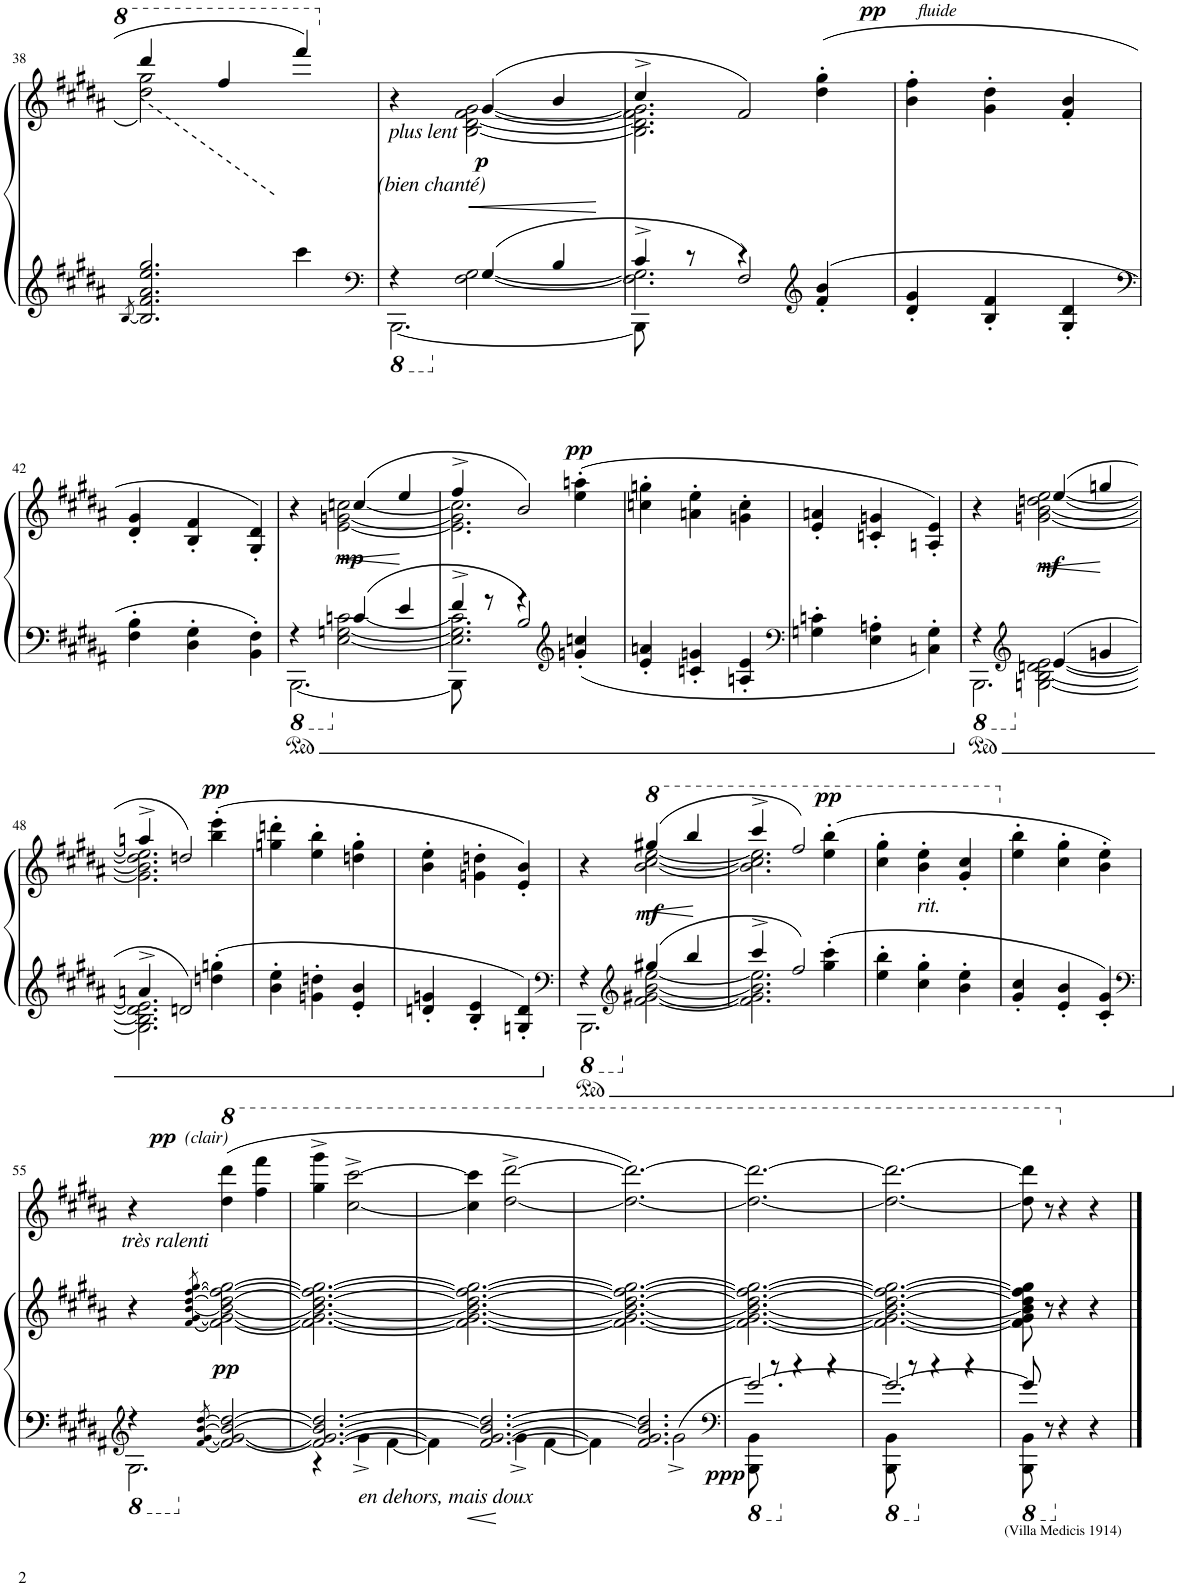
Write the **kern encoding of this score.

**kern	**kern	**kern	**dynam
*part1	*part1	*part1	*part1
*staff3	*staff2	*staff1	*staff1/2/3
*I"Piano	*	*	*
*I'Pno.	*	*	*
!!LO:PB:g=z
*clefG2	*clefG2	*clefG2	*
*k[f#c#g#d#a#]	*k[f#c#g#d#a#]	*k[f#c#g#d#a#]	*
*M3/4	*M3/4	*M3/4	*
=38	=38	=38	=38
*^	*	*	*
.	[8qB/	.	.	.
*	*	*^	*	*
2ryy	2.B/] 2.f#/ 2.a#/ 2.ee/ 2.gg#/	4dddd#/	2ddd#\ 2ggg#\	2.r	.
.	.	4fff#/	.	.	.
4cccc#\	.	4ffff#,/	4ryy	.	.
*v	*v	*	*	*	*
=39	=39	=39	=39	=39
*clefF4	*	*	*	*
*^	*	*	*	*
*	*^	*	*	*	*
*8ba	*	*	*	*	*	*
!	!	!	!LO:TX:b:i:t=plus lent	!	!	!
!	!	!	!LO:TX:b:i:t=(bien chanté)	!	!	!
[2.BBBB\	4ryy	4r	4r	4ryy	2.r	.
!	!	!	!	!	!	!LO:DY:b=2
.	[2F#\ [2G#\	4G#/	4g#/	[2B\ [2d#\ [2f#\ [2g#\	.	p
.	.	4B/	4b/	.	.	.
*	*	*	*v	*v	*	*
=40	=40	=40	=40	=40	=40
*X8ba	*	*	*	*	*
*	*	*	*^	*	*
*	*	*	*	*^	*	*
8BBB\]	2.F#\] 2.G#\]	4c#^/	4cc#^/	2.B\] 2.d#\] 2.f#\] 2.g#\]	2ryy	2.r	.
8r	.	.	.	.	.	.	.
4r	.	2F#/	2f#/	.	.	.	.
*clefG2	*	*	*	*	*	*	*
!	!	!	!	!	!	!	!LO:DY:a=2
!	!	!	!	!	!	!	!LO:DY:n=1:a=2
4f#/'< 4b/'<	.	.	.	.	4dd#\'> 4gg#\'>	.	pp other-dynamics
*	*v	*v	*	*	*	*	*
*	*	*	*v	*v	*	*
=41	=41	=41	=41	=41	=41
4d#/'< 4g#/'<	2.ryy	2.ryy	4b\'> 4ff#\'>	2.r	.
4B/'< 4f#/'<	.	.	4g#\'> 4dd#\'>	.	.
4G#/'< 4d#/'<	.	.	4f#/'< 4b/'<	.	.
!!LO:LB:g=z
=42	=42	=42	=42	=42	=42
*clefF4	*	*	*	*	*
4F#\'> 4B\'>	2.ryy	2.ryy	4d#/'< 4g#/'<	2.r	.
4D#\'> 4G#\'>	.	.	4B/'< 4f#/'<	.	.
4BB\'> 4F#\'>	.	.	4G#/'< 4d#/'<	.	.
=43	=43	=43	=43	=43	=43
*	*^	*	*	*	*
*8ba	*	*	*	*	*	*
[2.BBBB\	4ryy	4r	4r	4ryy	2.r	.
!	!	!	!	!	!	!LO:DY:b=2
.	[2E\ [2Gn\ [2c\	4cn/	4ccn/	[2e\ [2gn\ [2cc\	.	mp
.	.	4e/	4ee/	.	.	.
*	*	*	*v	*v	*	*
=44	=44	=44	=44	=44	=44
*X8ba	*	*	*	*	*
*	*	*	*^	*	*
*	*	*	*	*^	*	*
8BBB\]	2.E\] 2.G\] 2.c\]	4f#^/	4ff#^/	2.e\] 2.g\] 2.cc\]	2ryy	2.r	.
8r	.	.	.	.	.	.	.
4r	.	2B/	2b/	.	.	.	.
*clefG2	*	*	*	*	*	*	*
!	!	!	!	!	!	!	!LO:DY:a=2
4gn/'< 4ccn/'<	.	.	.	.	4ee\'> 4aan\'>	.	pp
*	*v	*v	*	*	*	*	*
*	*	*	*v	*v	*	*
=45	=45	=45	=45	=45	=45
4e/'< 4an/'<	2.ryy	2.ryy	4ccn\'> 4ggn\'>	2.r	.
4cn/'< 4gn/'<	.	.	4an\'> 4ee\'>	.	.
4An/'< 4e/'<	.	.	4gn\'> 4cc\'>	.	.
=46	=46	=46	=46	=46	=46
*clefF4	*	*	*	*	*
4Gn\'> 4cn\'>	2.ryy	2.ryy	4e/'< 4an/'<	2.r	.
4E\'> 4An\'>	.	.	4cn/'< 4gn/'<	.	.
4Cn\'> 4G\'>	.	.	4An/'< 4e/'<	.	.
=47	=47	=47	=47	=47	=47
*	*^	*	*	*	*
*8ba	*	*	*	*	*	*
2.BBBB\	4ryy	4r	4r	4ryy	2.r	.
*clefG2	*	*	*	*	*	*
!	!	!	!	!	!	!LO:DY:b=2
.	[2Gn\ [2B\ [2dn\ [2e\	4e/	4ee/	[2gn\ [2b\ [2ddn\ [2ee\	.	mf
.	.	4gn/	4ggn/	.	.	.
*	*	*	*v	*v	*	*
!!LO:LB:g=z
=48	=48	=48	=48	=48	=48
*X8ba	*	*	*	*	*
*	*	*	*^	*	*
*	*	*	*	*^	*	*
2ryy	2.G\] 2.B\] 2.d\] 2.e\]	4an^/	4aan^/	2.g\] 2.b\] 2.dd\] 2.ee\]	2ryy	2.r	.
.	.	2dn/	2ddn/	.	.	.	.
!	!	!	!	!	!	!	!LO:DY:a=2
4ddn\'> 4ggn\'>	.	.	.	.	4bb\'> 4eee\'>	.	pp
*	*v	*v	*	*	*	*	*
*	*	*	*v	*v	*	*
=49	=49	=49	=49	=49	=49
4b\'> 4ee\'>	2.ryy	2.ryy	4ggn\'> 4dddn\'>	2.r	.
4gn\'> 4ddn\'>	.	.	4ee\'> 4bb\'>	.	.
4e/'< 4b/'<	.	.	4ddn\'> 4gg\'>	.	.
=50	=50	=50	=50	=50	=50
4dn/'< 4gn/'<	2.ryy	2.ryy	4b\'> 4ee\'>	2.r	.
4B/'< 4e/'<	.	.	4gn\'> 4ddn\'>	.	.
4Gn/'< 4d/'<	.	.	4e/'< 4b/'<	.	.
*v	*v	*	*	*	*
=51	=51	=51	=51	=51
*clefF4	*	*	*	*
*^	*	*	*	*
*	*^	*	*	*	*
*8ba	*	*	*	*	*	*
2.BBBB\	4ryy	4r	4r	4ryy	2.r	.
*clefG2	*	*	*	*	*	*
!	!	!	!	!	!	!LO:DY:b=2
.	[2f#\ [2g#X\ [2b\ [2ee\	4gg#X/	4ggg#X/	[2bb\ [2ccc#\ [2eee\	.	mf
*	*	*	*8va	*	*	*
.	.	4bb/	4bbb/	.	.	.
*	*	*	*v	*v	*	*
=52	=52	=52	=52	=52	=52
*X8ba	*	*	*	*	*
*	*	*	*^	*	*
*	*	*	*	*^	*	*
2ryy	2.f#\] 2.g#\] 2.b\] 2.ee\]	4ccc#^/	4cccc#^/	2.bb\] 2.ccc#\] 2.eee\]	2ryy	2.r	.
.	.	2ff#/	2fff#/	.	.	.	.
!	!	!	!	!	!	!	!LO:DY:a=2
4gg#\'> 4ccc#\'>	.	.	.	.	4eee\'> 4bbb\'>	.	pp
*	*v	*v	*	*	*	*	*
*	*	*	*v	*v	*	*
=53	=53	=53	=53	=53	=53
4ee\'> 4bb\'>	2.ryy	2.ryy	4ccc#\'> 4ggg#\'>	2.r	.
!	!	!	!LO:TX:b:i:t=rit.	!	!
4cc#\'> 4gg#\'>	.	.	4bb\'> 4eee\'>	.	.
4b\'> 4ee\'>	.	.	4gg#/'< 4ccc#/'<	.	.
=54	=54	=54	=54	=54	=54
*	*	*X8va	*	*	*
4g#/'< 4cc#/'<	2.ryy	2.ryy	4ee\'> 4bb\'>	2.r	.
4e/'< 4b/'<	.	.	4cc#\'> 4gg#\'>	.	.
4c#/'< 4g#/'<	.	.	4b\'> 4ee\'>	.	.
*	*	*v	*v	*	*
!!LO:LB:g=z
=55	=55	=55	=55	=55
*clefF4	*	*	*	*
*8ba	*	*	*	*
*	*	*^	*	*
!	!	!	!	!	!LO:DY:a
!	!	!	!	!	!LO:DY:n=1:a
*	*	*v	*v	*	*
2.BBBB\	4r	4r	4r	pp other-dynamics
.	[<8qF#/ [<8qG#/ [8qB/ [8qd#/	.	.	.
*clefG2	*	*	*	*
.	.	[8qf#/ [<8qg#/ [<8qb/ [8qdd#/ [>8qff#/ [8qgg#/	.	.
*	*	*	*8va	*
!	!	!	!LO:TX:b:i:t=très ralenti	!
!	!	!	!	!LO:DY:n=2:b=2
.	2F#/_ 2G#/_ 2B/_ 2d#/_	2f#\_ 2g#\_ 2b\_ 2dd#\_ 2ff#\_ 2gg#\_	(4ddd#\ 4dddd#\	pp
.	.	.	4fff#\ 4ffff#\	.
=56	=56	=56	=56	=56
*X8ba	*	*	*	*
!LO:TX:b:i:t=en dehors, mais doux	!	!	!	!
4r	2.f#/_ 2.g#/_ 2.b/_ 2.dd#/_	2.f#\_ 2.g#\_ 2.b\_ 2.dd#\_ 2.ff#\_ 2.gg#\_	4ggg#\^ 4gggg#\^	.
4g#^\	.	.	[2ccc#\^ [2cccc#\^	.
[4f#\	.	.	.	.
=57	=57	=57	=57	=57
4f#\]	2.f#/_ 2.g#/_ 2.b/_ 2.dd#/_	2.f#\_ 2.g#\_ 2.b\_ 2.dd#\_ 2.ff#\_ 2.gg#\_	4ccc#\] 4cccc#\]	.
4g#^\	.	.	[2ddd#\^ [2dddd#\^	.
[4f#\	.	.	.	.
=58	=58	=58	=58	=58
4f#\]	2.f#/] 2.g#/] 2.b/] 2.dd#/]	2.f#\_ 2.g#\_ 2.b\_ 2.dd#\_ 2.ff#\_ 2.gg#\_	2.ddd#\_ 2.dddd#\_)	.
2g#^\	.	.	.	.
=59	=59	=59	=59	=59
*clefF4	*	*	*	*
*8ba	*	*	*	*
!	!	!	!	!LO:DY:b=3
[2.G#/	8BBBB\ 8BBB\	2.f#\_ 2.g#\_ 2.b\_ 2.dd#\_ 2.ff#\_ 2.gg#\_	2.ddd#\_ 2.dddd#\_	ppp
.	8r	.	.	.
.	4r	.	.	.
.	4r	.	.	.
=60	=60	=60	=60	=60
*X8ba	*	*	*	*
*8ba	*	*	*	*
2.G#/_	8BBBB\ 8BBB\	2.f#\_ 2.g#\_ 2.b\_ 2.dd#\_ 2.ff#\_ 2.gg#\_	2.ddd#\_ 2.dddd#\_	.
.	8r	.	.	.
.	4r	.	.	.
.	4r	.	.	.
=61	=61	=61	=61	=61
*X8ba	*	*	*	*
*8ba	*	*	*	*
8G#/]	8BBBB\ 8BBB\	8f#\] 8g#\] 8b\] 8dd#\] 8ff#\] 8gg#\]	8ddd#\] 8dddd#\]	.
*X8ba	*	*	*	*
*	*	*	*X8va	*
2ryy	8r	8r	8r	.
.	4r	4r	4r	.
!	!LO:TX:b:t=(Villa Medicis 1914)	!	!	!
.	4r	4r	4r	.
8ryy	.	.	.	.
*v	*v	*	*	*
==	==	==	==
*-	*-	*-	*-
